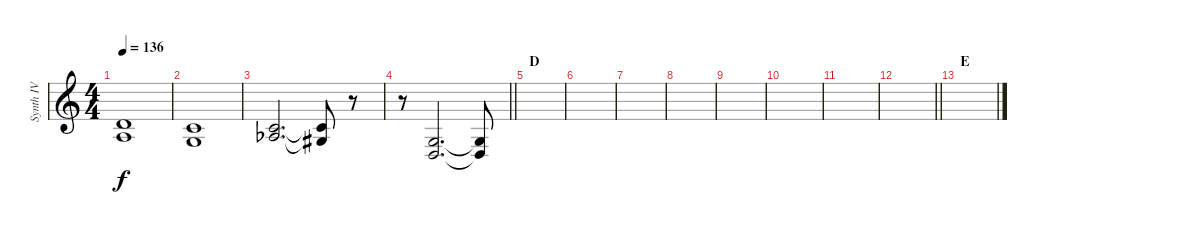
\track ("Synth IV" "Synth IV") {instrument pad7halo}
\staff {score}
\tuning (E4 B3 G3 D3 A2 D2) {hide}
\ts (4 4)
\tempo 136
\clef g2
\ks c
(3.2 2.3).1{dy f} |
(1.2 0.3).1 |
(1.2 1.3{acc b}).2{d} (1.2{t} 1.3{t}).8 r.8 |
\barLineRight lightlight
r.8 (0.3 0.4).2{d} (0.3{t} 0.4{t}).8 |
\section ("" "D")
|
|
|
|
|
|
|
\barLineRight lightlight
|
\section ("" "E")
